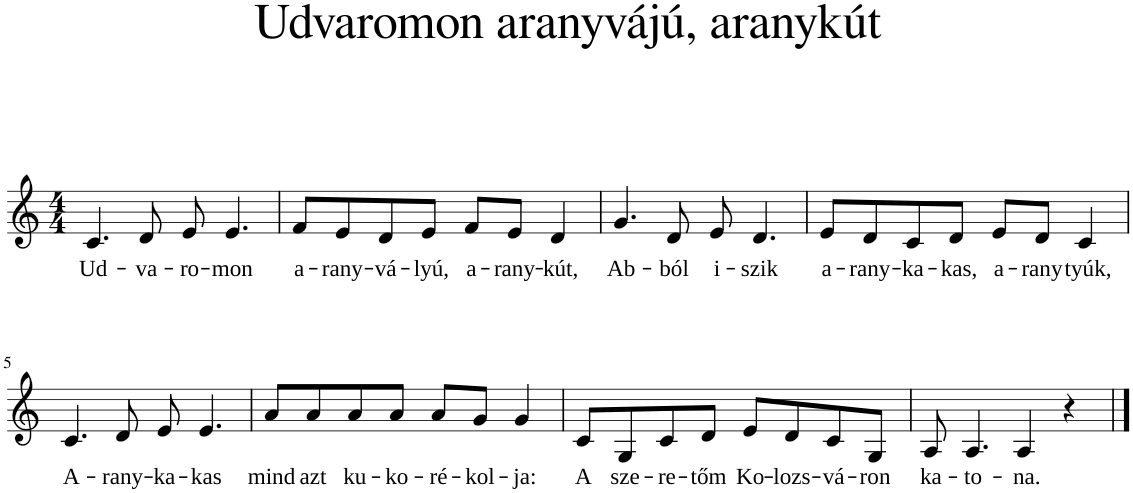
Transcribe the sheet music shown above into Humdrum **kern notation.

**kern	**text
*part1	*part1
*staff1	*staff1
*I"Piano	*
*I'Pno	*
*clefG2	*
*k[]	*
*M4/4	*
=1	=1
!	!LO:LY:b
4.c/	Ud-
!	!LO:LY:b
8d/	-va-
!	!LO:LY:b
8e/	-ro-
!	!LO:LY:b
4.e/	-mon
=2	=2
!	!LO:LY:b
8f/L	a-
!	!LO:LY:b
8e/	rany-
!	!LO:LY:b
8d/	-vá-
!	!LO:LY:b
8e/J	-lyú,
!	!LO:LY:b
8f/L	a-
!	!LO:LY:b
8e/J	-rany-
!	!LO:LY:b
4d/	kút,
=3	=3
!	!LO:LY:b
4.g/	Ab-
!	!LO:LY:b
8d/	-ból
!	!LO:LY:b
8e/	i-
!	!LO:LY:b
4.d/	-szik
=4	=4
!	!LO:LY:b
8e/L	a-
!	!LO:LY:b
8d/	-rany-
!	!LO:LY:b
8c/	-ka-
!	!LO:LY:b
8d/J	-kas,
!	!LO:LY:b
8e/L	a-
!	!LO:LY:b
8d/J	-rany-
!	!LO:LY:b
4c/	-tyúk,
!!LO:LB:g=z
=5	=5
!	!LO:LY:b
4.c/	A-
!	!LO:LY:b
8d/	-rany-
!	!LO:LY:b
8e/	-ka-
!	!LO:LY:b
4.e/	-kas
=6	=6
!	!LO:LY:b
8a/L	mind
!	!LO:LY:b
8a/	azt
!	!LO:LY:b
8a/	ku-
!	!LO:LY:b
8a/J	-ko-
!	!LO:LY:b
8a/L	-ré-
!	!LO:LY:b
8g/J	-kol-
!	!LO:LY:b
4g/	-ja:
=7	=7
!	!LO:LY:b
8c/L	A
!	!LO:LY:b
8G/	sze-
!	!LO:LY:b
8c/	-re-
!	!LO:LY:b
8d/J	-tőm
!	!LO:LY:b
8e/L	Ko-
!	!LO:LY:b
8d/	-lozs-
!	!LO:LY:b
8c/	-vá-
!	!LO:LY:b
8G/J	-ron
=8	=8
!	!LO:LY:b
8A/	ka-
!	!LO:LY:b
4.A/	-to-
!	!LO:LY:b
4A/	-na.
4r	.
==	==
*-	*-
